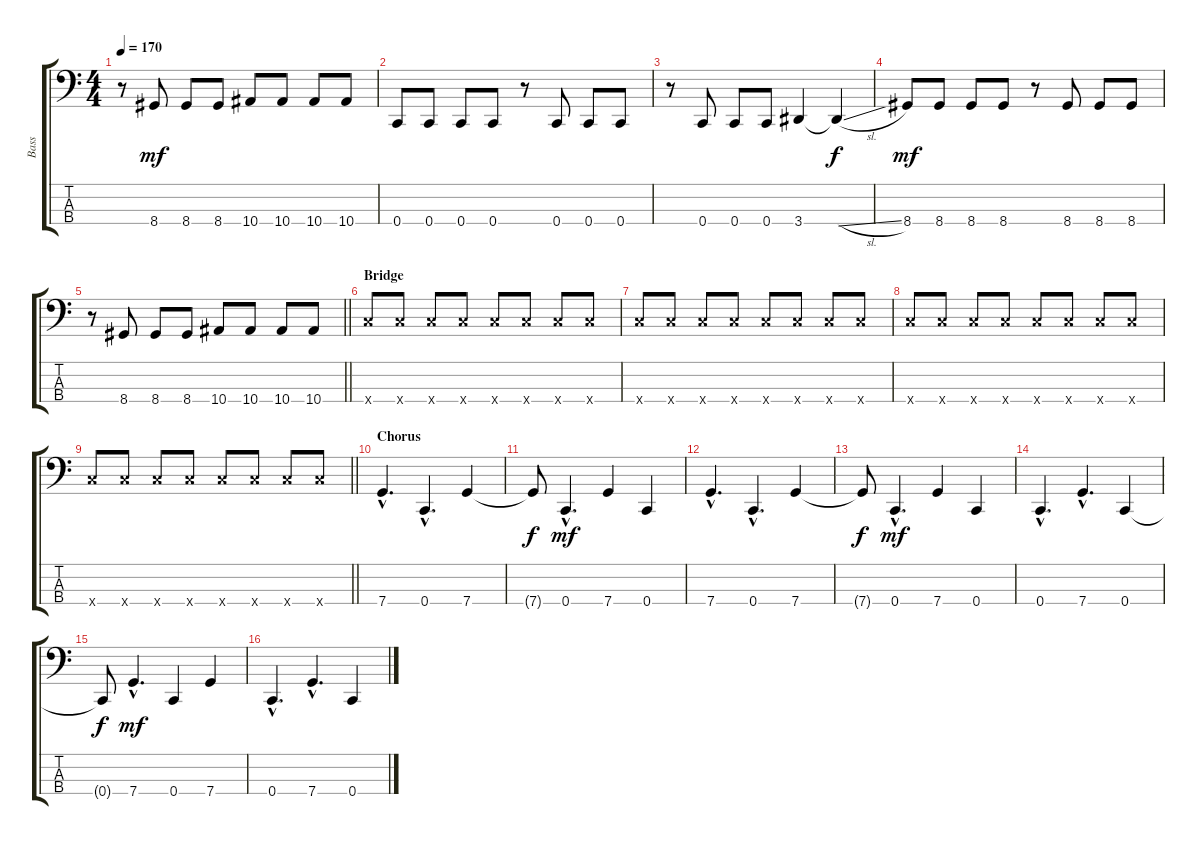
\track ("Bass" "Bass") {instrument electricbasspick}
\staff {score tabs}
\tuning (F2 C2 G1 C1) {hide}
\ts (4 4)
\tempo 170
\clef f4
\ks c
r.8{dy mf} 8.4.8 8.4.8 8.4.8 10.4.8 10.4.8 10.4.8 10.4.8 |
0.4.8 0.4.8 0.4.8 0.4.8 r.8 0.4.8 0.4.8 0.4.8 |
r.8 0.4.8 0.4.8 0.4.8 3.4.4 3.4{sl t}.4{dy f} |
8.4.8{dy mf} 8.4.8 8.4.8 8.4.8 r.8 8.4.8 8.4.8 8.4.8 |
\barLineRight lightlight
r.8 8.4.8 8.4.8 8.4.8 10.4.8 10.4.8 10.4.8 10.4.8 |
\section ("" "Bridge")
12.4{x}.8 12.4{x}.8 12.4{x}.8 12.4{x}.8 12.4{x}.8 12.4{x}.8 12.4{x}.8 12.4{x}.8 |
12.4{x}.8 12.4{x}.8 12.4{x}.8 12.4{x}.8 12.4{x}.8 12.4{x}.8 12.4{x}.8 12.4{x}.8 |
12.4{x}.8 12.4{x}.8 12.4{x}.8 12.4{x}.8 12.4{x}.8 12.4{x}.8 12.4{x}.8 12.4{x}.8 |
\barLineRight lightlight
12.4{x}.8 12.4{x}.8 12.4{x}.8 12.4{x}.8 12.4{x}.8 12.4{x}.8 12.4{x}.8 12.4{x}.8 |
\section ("" "Chorus")
7.4{hac}.4{d} 0.4{hac}.4{d} 7.4.4 |
7.4{t}.8{dy f} 0.4{hac}.4{d dy mf} 7.4.4 0.4.4 |
7.4{hac}.4{d} 0.4{hac}.4{d} 7.4.4 |
7.4{t}.8{dy f} 0.4{hac}.4{d dy mf} 7.4.4 0.4.4 |
0.4{hac}.4{d} 7.4{hac}.4{d} 0.4.4 |
0.4{t}.8{dy f} 7.4{hac}.4{d dy mf} 0.4.4 7.4.4 |
0.4{hac}.4{d} 7.4{hac}.4{d} 0.4.4
